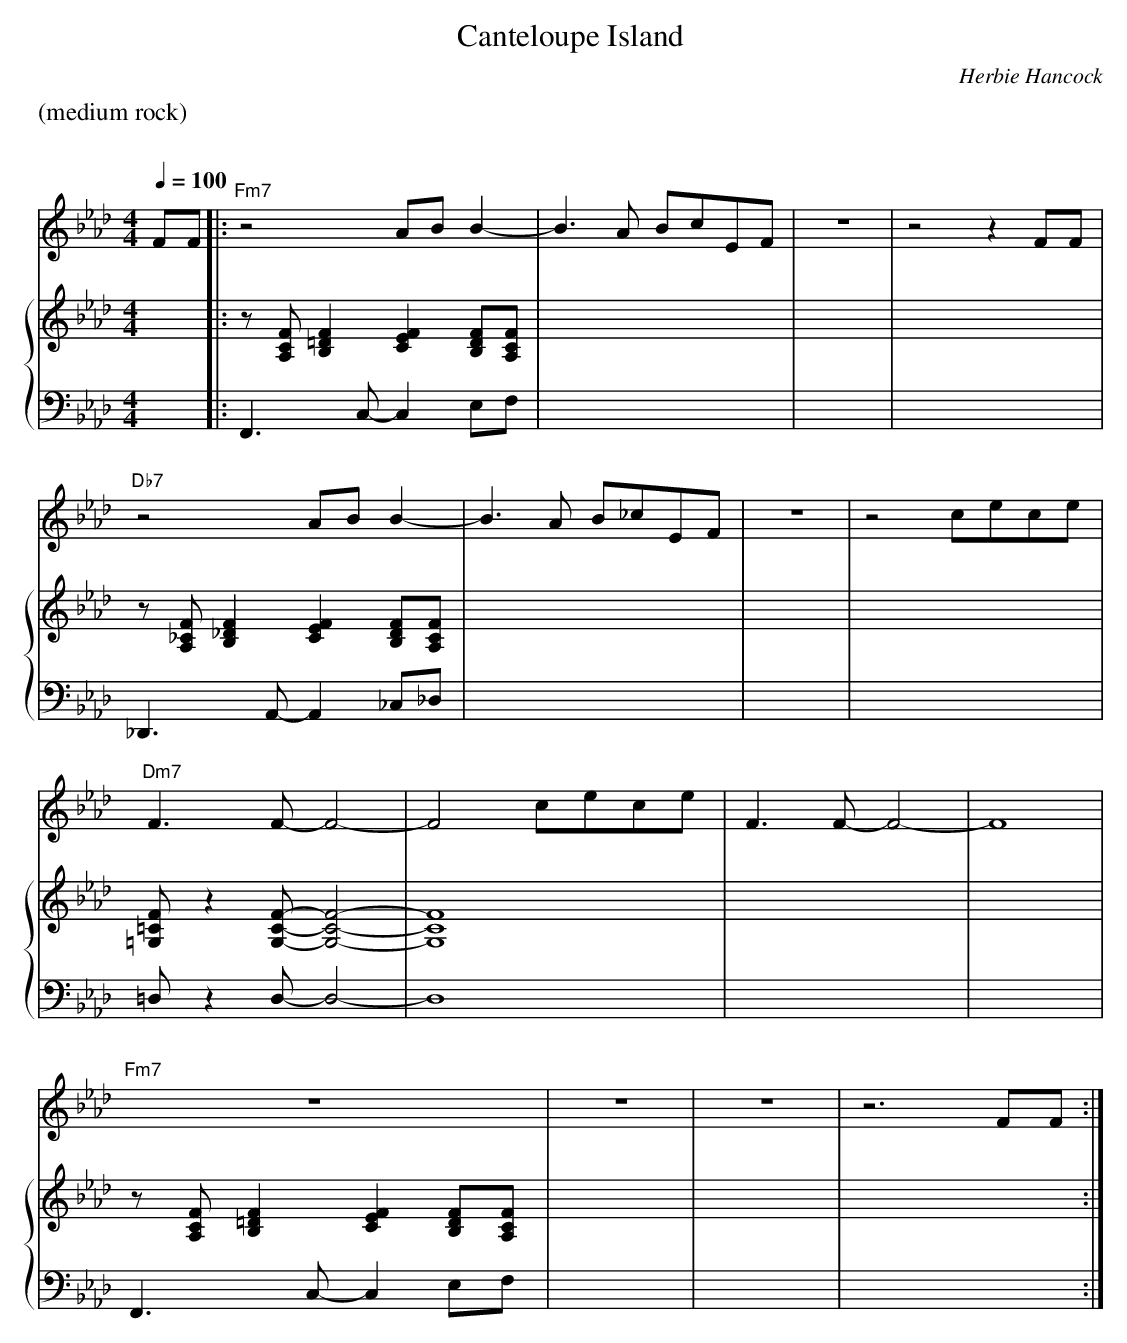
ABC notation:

X:1
T:Canteloupe Island
M:4/4
L:1/8
C:Herbie Hancock
Q:1/4=100
%%staves melody {RH LH}
K:Fm
%%text (medium rock)
%%vskip 20
V:melody
FF |: "Fm7"z4 ABB2- | B3A BcEF | z8 | z4 z2 FF |
"Db7"z4 ABB2- | B3A B_cEF | z8 | z4 cece |
"Dm7"F3F- F4- | F4 cece | F3F- F4- | F8 |
"Fm7"z8 | z8 | z8 | z6 FF :|
V:RH
x2 |: z[FCA,][F2=D2B,2] [F2E2C2][FDB,][FCA,] | x8 | x8 | x8 |
z[F_CA,][F2_D2B,2] [F2E2C2][FDB,][FCA,] | x8 | x8 | x8 |
[F=C=G,]z2[FCG,]- [F4C4G,4]- | [F8C8G,8] | x8 | x8 |
z[FCA,][F2=D2B,2] [F2E2C2][FDB,][FCA,] | x8 | x8 | x8 :|
V:LH clef=bass
x2 |: F,,3 C,- C,2 E,F, | x8 | x8 | x8 |
_D,,3 A,,- A,,2 _C,_D, | x8 | x8 | x8 |
=D,z2D,- D,4- | D,8 | x8 | x8 |
F,,3 C,- C,2 E,F, | x8 | x8 | x8 :|
